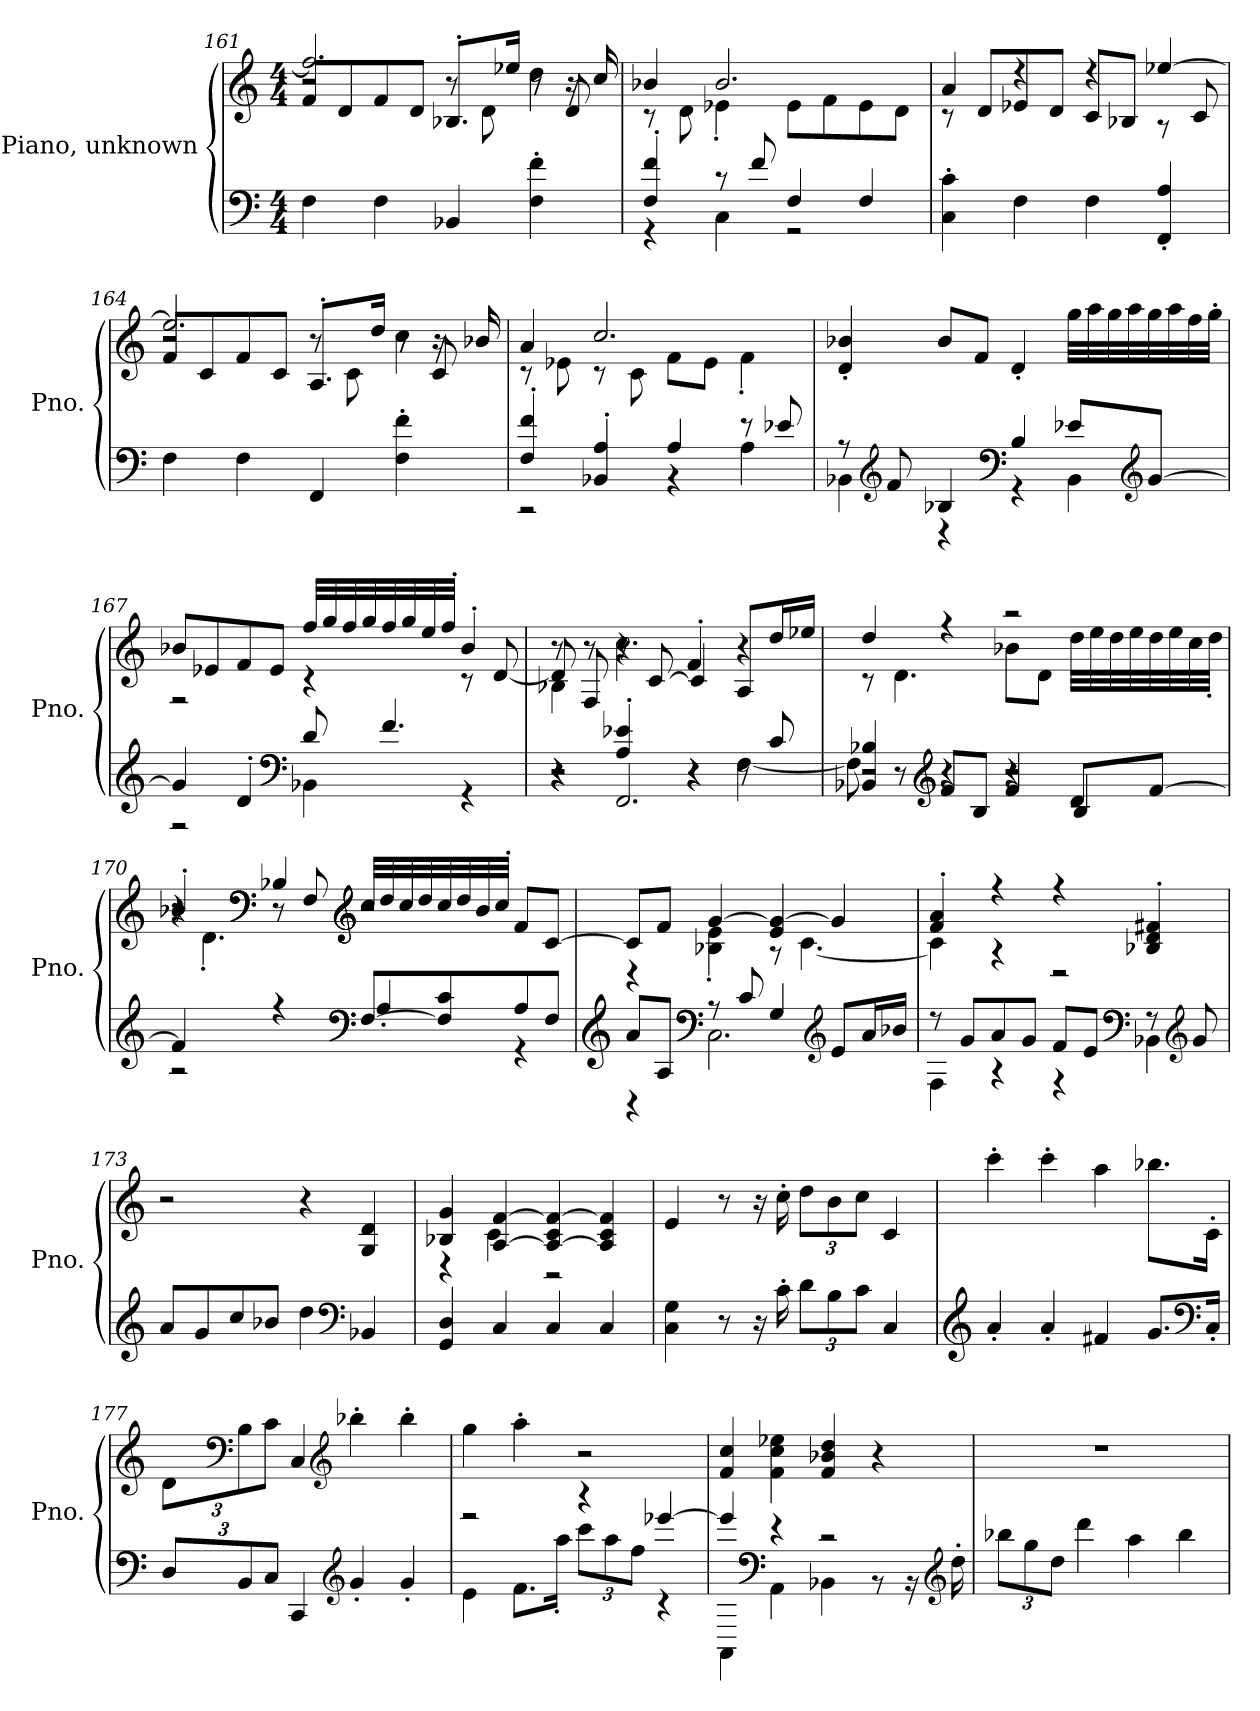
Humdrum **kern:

**kern	**kern
*part1	*part1
*staff2	*staff1
*I"Piano, unknown	*
*I'Pno.	*
*clefF4	*clefG2
*k[]	*k[]
*M4/4	*M4/4
=161	=161
*	*^
*	*	*^
4F\	2.ff/]	2r	8f/L
.	.	.	8d/
4F\	.	.	8f/
.	.	.	8d/J
4BB-X/	.	8r	8.B-X'/L
.	.	8d\	.
.	.	.	16ee-X/Jk
4F\' 4f\'	8r	4dd\	8r
.	8d/	.	16r
.	.	.	16cc/
*	*	*v	*v
=162	=162	=162
*^	*	*
4F/' 4f/'	4r	4b-X/	8r
.	.	.	8d\
8r	4C\	2.b-/	4e-X'\
8f/	.	.	.
4F/	2r	.	8e-\L
.	.	.	8f\
4F/	.	.	8e-\
.	.	.	8d\J
*v	*v	*	*
=163	=163	=163
4C\' 4c\'	4a/	8r
.	.	8d/L
4F\	4r	8e-X/
.	.	8d/J
4F\	4r	8c/L
.	.	8B-X/J
4FF/' 4A/'	[4ee-X/	8r
.	.	8c/
!!LO:LB:g=z
=164	=164	=164
*	*	*^
4F\	2.ee-/]	2r	8f/L
.	.	.	8c/
4F\	.	.	8f/
.	.	.	8c/J
4FF/	.	8r	8.A'/L
.	.	8c\	.
.	.	.	16dd/Jk
4F\' 4f\'	8r	4cc\	8r
.	8c/	.	16r
.	.	.	16b-X/
*	*	*v	*v
=165	=165	=165
*^	*	*
4F/' 4f/'	2r	4a/	8r
.	.	.	8e-X\
4BB-X/' 4A/'	.	2.cc/	8r
.	.	.	8c\
4A/	4r	.	8f\L
.	.	.	8e-\J
8r	4A\	.	4f'\
8e-X/	.	.	.
*	*	*v	*v
=166	=166	=166
8r	4BB-X\	4d/' 4b-X/'
*clefG2	*	*
8f/	.	.
4B-X/	4r	8b-/L
.	.	8f/J
*clefF4	*	*
4B-/	4r	4d'/
8e-X/L	4BB-\	32gg\LLL
.	.	32aa\
.	.	32gg\
.	.	32aa\
*clefG2	*	*
[8g/J	.	32gg\
.	.	32aa\
.	.	32ff\
.	.	32gg'\JJJ
!!LO:LB:g=z
=167	=167	=167
*	*	*^
4g/]	2r	8b-X/L	2r
.	.	8e-X/	.
4d'/	.	8f/	.
.	.	8e-/J	.
*clefF4	*	*	*
8d/	4BB-X\	32ff/LLL	4r
.	.	32gg/	.
.	.	32ff/	.
.	.	32gg/	.
4.f/	.	32ff/	.
.	.	32gg/	.
.	.	32ee/	.
.	.	32ff'/JJJ	.
.	4r	4b-'/	8r
.	.	.	[8d/
=168	=168	=168	=168
*	*^	*	*^
4r	2r	4r	8r	4B-X\	8d/]
.	.	.	8F/	.	8r
4A/' 4e-X/'	.	2.FF/	4r	2.cc\	8r
.	.	.	.	.	[8c/
4r	4r	.	4f'/	.	4c/]
8r	[4F\	.	8A/L	.	4r
8c/	.	.	16dd/L	.	.
.	.	.	16ee-X/JJ	.	.
*	*	*	*	*v	*v
=169	=169	=169	=169	=169
4BB-X/ 4B-X/	8F\]	2r	4dd/	8r
.	8r	.	.	4.d\
*clefG2	*	*	*	*
8f/L	4r	.	4r	.
8B-/J	.	.	.	.
4f/	2r	4r	2r	8b-X\L
.	.	.	.	8d\J
8d/L	.	4B-/	.	32dd\LLL
.	.	.	.	32ee\
.	.	.	.	32dd\
.	.	.	.	32ee\
[8f/J	.	.	.	32dd\
.	.	.	.	32ee\
.	.	.	.	32cc\
.	.	.	.	32dd'\JJJ
*	*v	*v	*	*
!!LO:LB:g=z
=170	=170	=170	=170
*	*	*	*^
4f/]	2r	4b-X'/	8r	4r
.	.	.	4.d'\	.
*	*	*clefF4	*	*
4r	.	8r	.	4B-X/
.	.	8F/	.	.
*clefF4	*	*clefG2	*	*
[8F/L	4A'/	32cc/LLL	2r	2r
.	.	32dd/	.	.
.	.	32cc/	.	.
.	.	32dd/	.	.
8F/] 8c/	.	32cc/	.	.
.	.	32dd/	.	.
.	.	32b-/	.	.
.	.	32cc'/JJJ	.	.
8A/	4r	8f/L	.	.
8F/J	.	[8c/J	.	.
*	*	*v	*v	*v
=171	=171	=171
*clefG2	*	*
*	*	*^
8a/L	4r	8c/L]	4r
8A/J	.	8f/J	.
*clefF4	*	*	*
8r	2.C\	[4g/	4B-X\' 4e\'
8c/	.	.	.
4G/	.	4e/ 4g/_	8r
.	.	.	[4.c\
*clefG2	*	*	*
8e/L	.	4g/]	.
16a/L	.	.	.
16b-X/JJ	.	.	.
!!LO:LB:g=z	!!
=172	=172	=172	=172
8r	4F\	4f/' 4a/'	4c\]
8g/L	.	.	.
8a/	4r	4r	4r
8g/J	.	.	.
8f/L	4r	4r	2r
8e/J	.	.	.
*clefF4	*	*	*
8r	4BB-X\	4B-X/' 4d/' 4f#X/'	.
*clefG2	*	*	*
8g/	.	.	.
*v	*v	*	*
*	*v	*v
=173	=173
8a/L	2r
8g/	.
8cc/	.
8b-X/J	.
4dd\	4r
*clefF4	*
4BB-X/	4G/ 4d/
=174	=174
*	*^
4GG/ 4D/	4B-X/ 4g/	4r
4C/	[4A/ [4f/	4c\
4C/	4A/_ 4c/ 4f/_	2r
4C/	4A/] 4c/ 4f/]	.
*	*v	*v
=175	=175
4C\ 4G\	4e/
8r	8r
16r	16r
16c'\	16cc'\
*Xbrackettup	*Xbrackettup
12d\L	12dd\L
12B\	12b\
12c\J	12cc\J
4C/	4c/
!!LO:LB:g=z
=176	=176
*clefG2	*
4a'/	4ccc'\
4a'/	4ccc'\
4f#X/	4aa\
8.g/L	8.bb-X\L
*clefF4	*
16C'/Jk	16c'\Jk
=177	=177
12D/L	12d\L
*	*clefF4
12BB/	12B\
12C/J	12c\J
4CC/	4C/
*clefG2	*clefG2
4g'/	4bb-X'\
4g'/	4bb-'\
=178	=178
*^	*
2r	4e\	4gg\
.	8.f\L	4aa'\
.	16aa'\Jk	.
4r	12ccc\L	2r
.	12aa\	.
.	12ff\J	.
[4eee-X/	4r	.
=179	=179	=179
4eee-/]	4AA\	4f/ 4cc/
*clefF4	*	*
4r	4AA\	4f\ 4cc\ 4ee-X\
2r	4BB-X\	4f/ 4b-X/ 4dd/
.	8r	4r
.	16r	.
*clefG2	*	*
.	16dd'\	.
*v	*v	*
!!LO:PB:g=z
=180	=180
12bb-X\L	1r
12gg\	.
12dd\J	.
4ddd\	.
4aa\	.
4bb-\	.
=	=
*-	*-
